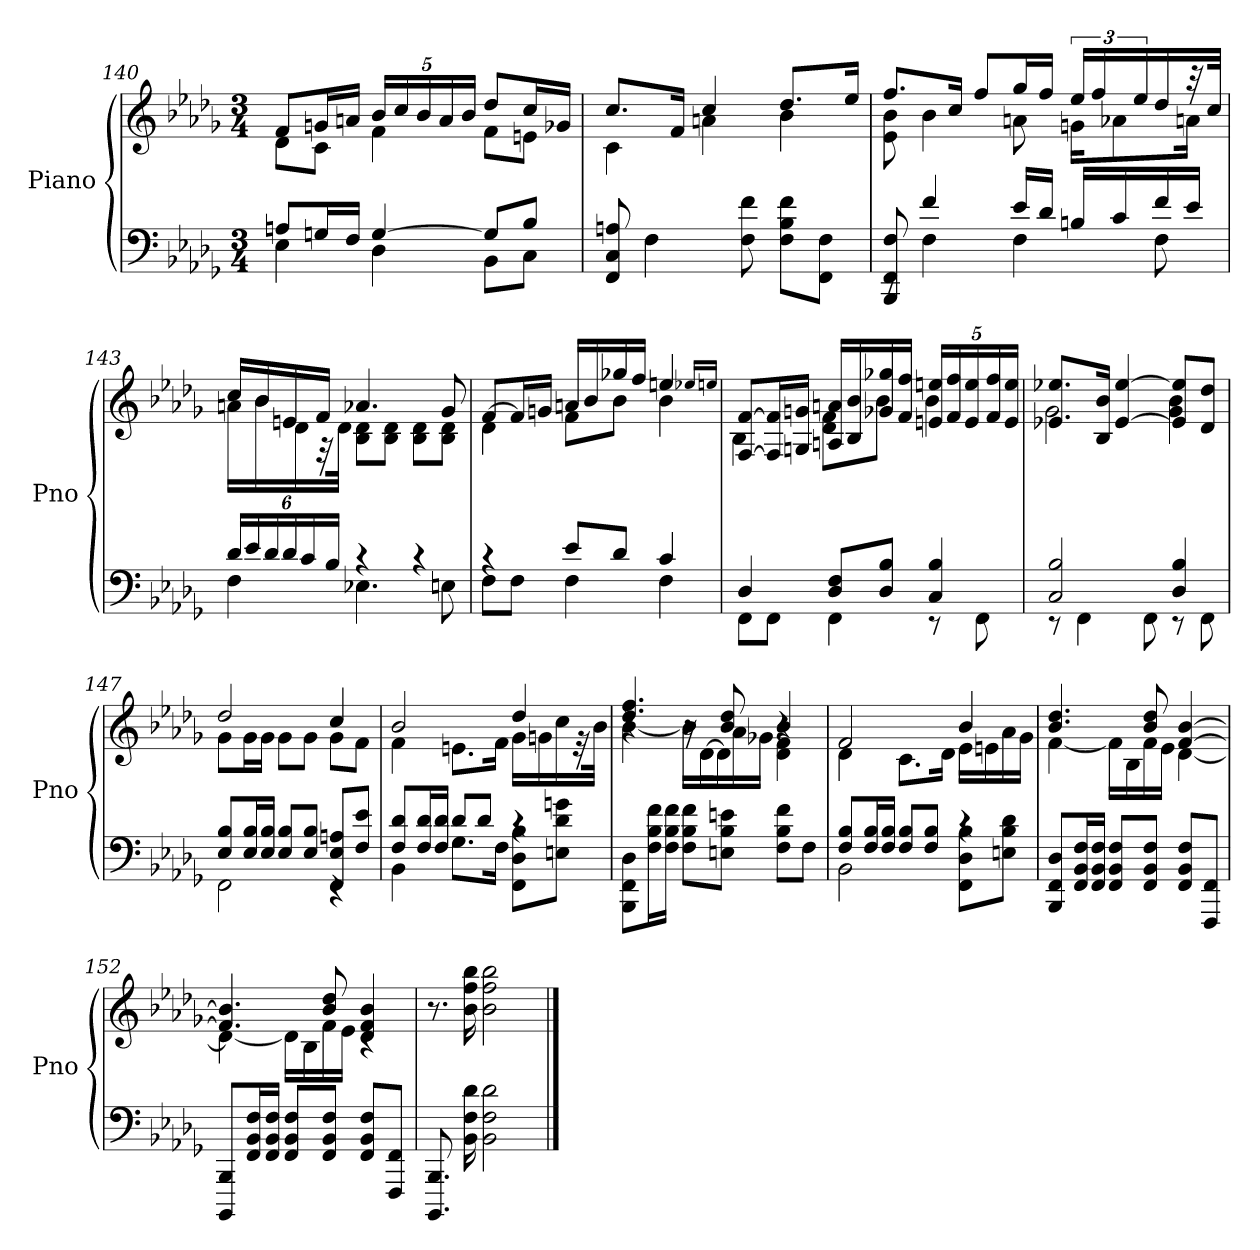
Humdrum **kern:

**kern	**kern
*part1	*part1
*staff2	*staff1
*I"Piano	*
*I'Pno	*
*clefF4	*clefG2
*k[b-e-a-d-g-]	*k[b-e-a-d-g-]
*M3/4	*M3/4
=140	=140
*^	*^
8AnL	4E-	8fL	8d-L
16GnL	.	16gnL	8cJ
16FJJ	.	16anJJ	.
[4G	4D-	20b-LL	4f
.	.	20cc	.
.	.	20b-	.
.	.	20a	.
.	.	20b-JJ	.
8GL]	8BB-L	8dd-L	8fL
8B-J	8CJ	16ccL	8enJ
.	.	16g-XJJ	.
*v	*v	*	*
=141	=141	=141
8FF 8C 8An	8.ccL	4c
4F	.	.
.	16fJk	.
.	4cc	4an
8F 8f	.	.
8F 8B- 8fL	8.dd-L	4b-
8FF 8FJ	.	.
.	16ee-Jk	.
=142	=142	=142
*^	*	*
8BBB- 8FF 8F	8rEE	8.ffL	8e- 8b-
4f	4F	.	4b-
.	.	16ccJk	.
.	.	8ffL	.
16e-LL	4F	16gg-L	8an
16d-JJ	.	16ffJJ	.
16BnLL	.	24ee-LL	16gnKL
.	.	24ff	.
16c	.	.	8a-X
.	.	24ee-	.
16f	8F	16dd-	.
16e-JJ	.	32r	16anJk
.	.	32ccJJk	.
=143	=143	=143	=143
24d-LL	4F	16ccLL	16anLL
24e-	.	.	.
.	.	16b-	16b-
24d-	.	.	.
24d-	.	16en	16d-
24c	.	.	.
.	.	16fJJ	32r
24B-JJ	.	.	.
.	.	.	32d-JJk
4rc	4.E-X	4.a-X	8B- 8d-L
.	.	.	8B- 8d-J
4rc	.	.	8B- 8d-L
.	8En	8g-	8B- 8d-J
=144	=144	=144	=144
4rc	8FL	[8fL	4d-
.	8FJ	16fL]	.
.	.	16gnJJ	.
8e-L	4F	16anLL	8fL
.	.	16b-	.
8d-J	.	16gg-X	8b-J
.	.	16ffJJ	.
4c	4F	4een	4b-
.	.	16qqee-X/LL	.
.	.	16qqeen/JJ	.
=145	=145	=145	=145
4D-	8FFL	[8F [8fL	4B-
.	8FFJ	16F] 16f]L	.
.	.	16Gn 16gnJJ	.
8D- 8FL	4FF	16An 16anLL	8d- 8fL
.	.	16B- 16b-	.
8D- 8B-J	.	16g-X 16gg-X	8b-J
.	.	16f 16ffJJ	.
4C 4B-	8rEE	20en 20eenLL	4b-
.	.	20f 20ff	.
.	.	20e 20ee	.
.	8FF	.	.
.	.	20f 20ff	.
.	.	20e 20eeJJ	.
=146	=146	=146	=146
2C 2B-	8rEE	8.e-X 8.ee-XL	2g-
.	4FF	.	.
.	.	16B- 16b-Jk	.
.	.	[4e- [4ee-	.
.	8FF	.	.
4D- 4B-	8rEE	8e-] 8ee-]L	4g- 4b-
.	8FF	8d- 8dd-J	.
=147	=147	=147	=147
8E- 8B-L	2FF	2dd-	8g-L
16E- 16B-L	.	.	16g-L
16E- 16B-JJ	.	.	16g-JJ
8E- 8B-L	.	.	8g-L
8E- 8B-J	.	.	8g-J
8FF 8E- 8AnL	4rEE	4cc	8g-L
8F 8e-J	.	.	8fJ
=148	=148	=148	=148
8F 8d-L	4BB-	2b-	4f
16F 16d-L	.	.	.
16F 16d-JJ	.	.	.
8d-L	8.G-L	.	8.enL
8d-J	.	.	.
.	16FJk	.	16fJk
4rc	8FF 8D- 8B-L	4dd-	16g-LL
.	.	.	16gn
.	8En 8d- 8gnJ	.	16cc
.	.	.	32r
.	.	.	32b-JJk
*v	*v	*	*
=149	=149	=149
*	*	*^
8BBB- 8FF 8D-L	4.dd- 4.ff	[4b-	4r
16F 16B- 16fL	.	.	.
16F 16B- 16fJJ	.	.	.
8F 8B- 8fL	.	16b-LL]	16r
.	.	16d-	[16d-\KL
8En 8B- 8enJ	8b- 8dd-	16a-	8d-\J]
.	.	16g-XJJ	.
8F 8B- 8fL	4b-	4d- 4f	4r
8FJ	.	.	.
*	*	*v	*v
=150	=150	=150
*^	*	*
8F 8B-L	2BB-	2f	4d-
16F 16B-L	.	.	.
16F 16B-JJ	.	.	.
8F 8B-L	.	.	8.cL
8F 8B-J	.	.	.
.	.	.	16d-Jk
4rc	8FF 8D- 8B-L	4b-	16e-LL
.	.	.	16en
.	8En 8B- 8d-J	.	16a-
.	.	.	16g-JJ
*v	*v	*	*
=151	=151	=151
8BBB- 8FF 8D-L	4.b- 4.dd-	[4f
16FF 16BB- 16FL	.	.
16FF 16BB- 16FJJ	.	.
8FF 8BB- 8FL	.	16fLL]
.	.	16B-
8FF 8BB- 8FJ	8b- 8dd-	16f
.	.	16e-JJ
8FF 8BB- 8FL	[4f [4b-	[4d-
8FFF 8FFJ	.	.
=152	=152	=152
8BBBB- 8BBB-L	4.f] 4.b-]	4d-_
16FF 16BB- 16FL	.	.
16FF 16BB- 16FJJ	.	.
8FF 8BB- 8FL	.	16d-LL]
.	.	16B-
8FF 8BB- 8FJ	8b- 8dd-	16f
.	.	16e-JJ
8FF 8BB- 8FL	4d- 4f 4b-	4rc
8FFF 8FFJ	.	.
*	*v	*v
=153	=153
8.BBBB- 8.BBB-	8.r
16BB- 16F 16d-	16b- 16ff 16bb-
2BB- 2F 2d-	2b- 2ff 2bb-
==	==
*-	*-
